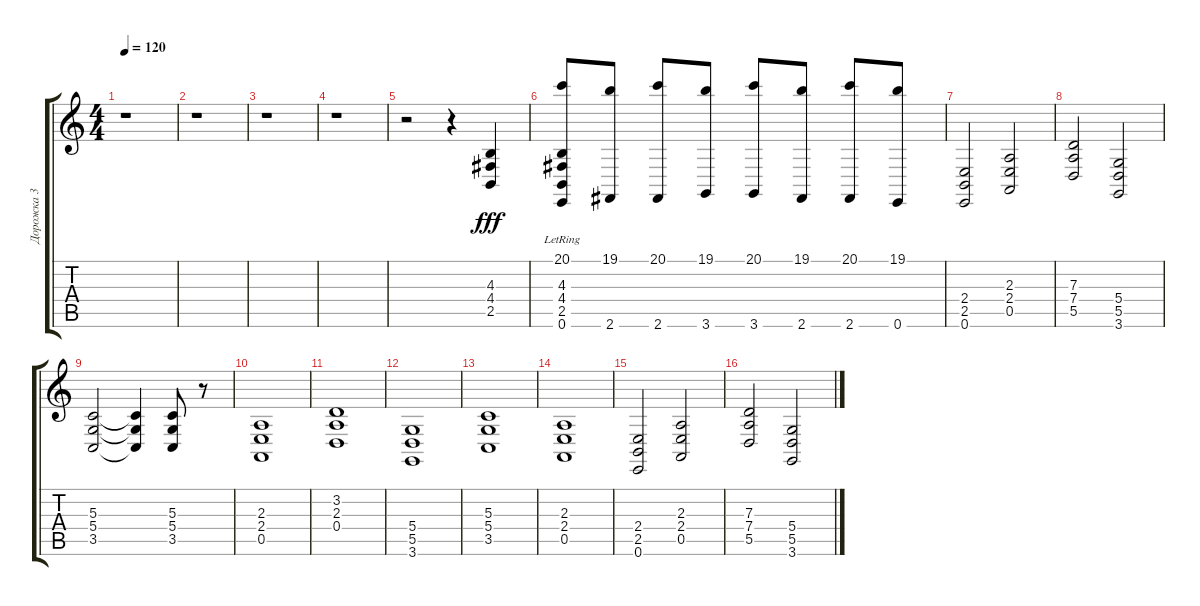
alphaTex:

\track ("Дорожка 3" "Дорожка 3") {instrument stringensemble1}
\staff {score tabs}
\tuning (E4 B3 G3 D3 A2 E2) {hide}
\ts (4 4)
\tempo 120
\clef g2
\ks c
r.1{dy f} |
r.1 |
r.1 |
r.1 |
r.2 r.4 (4.3 4.4 2.5).4{dy fff} |
(20.1 4.3{lr} 4.4{lr} 2.5{lr} 0.6).8 (19.1 2.6).8 (20.1 2.6).8 (19.1 3.6).8 (20.1 3.6).8 (19.1 2.6).8 (20.1 2.6).8 (19.1 0.6).8 |
(2.4 2.5 0.6).2 (2.3 2.4 0.5).2 |
(7.3 7.4 5.5).2 (5.4 5.5 3.6).2 |
(5.3 5.4 3.5).2 (5.3{t} 5.4{t} 3.5{t}).4 (5.3 5.4 3.5).8 r.8 |
(2.3 2.4 0.5).1 |
(3.2 2.3 0.4).1 |
(5.4 5.5 3.6).1 |
(5.3 5.4 3.5).1 |
(2.3 2.4 0.5).1 |
(2.4 2.5 0.6).2 (2.3 2.4 0.5).2 |
(7.3 7.4 5.5).2 (5.4 5.5 3.6).2
